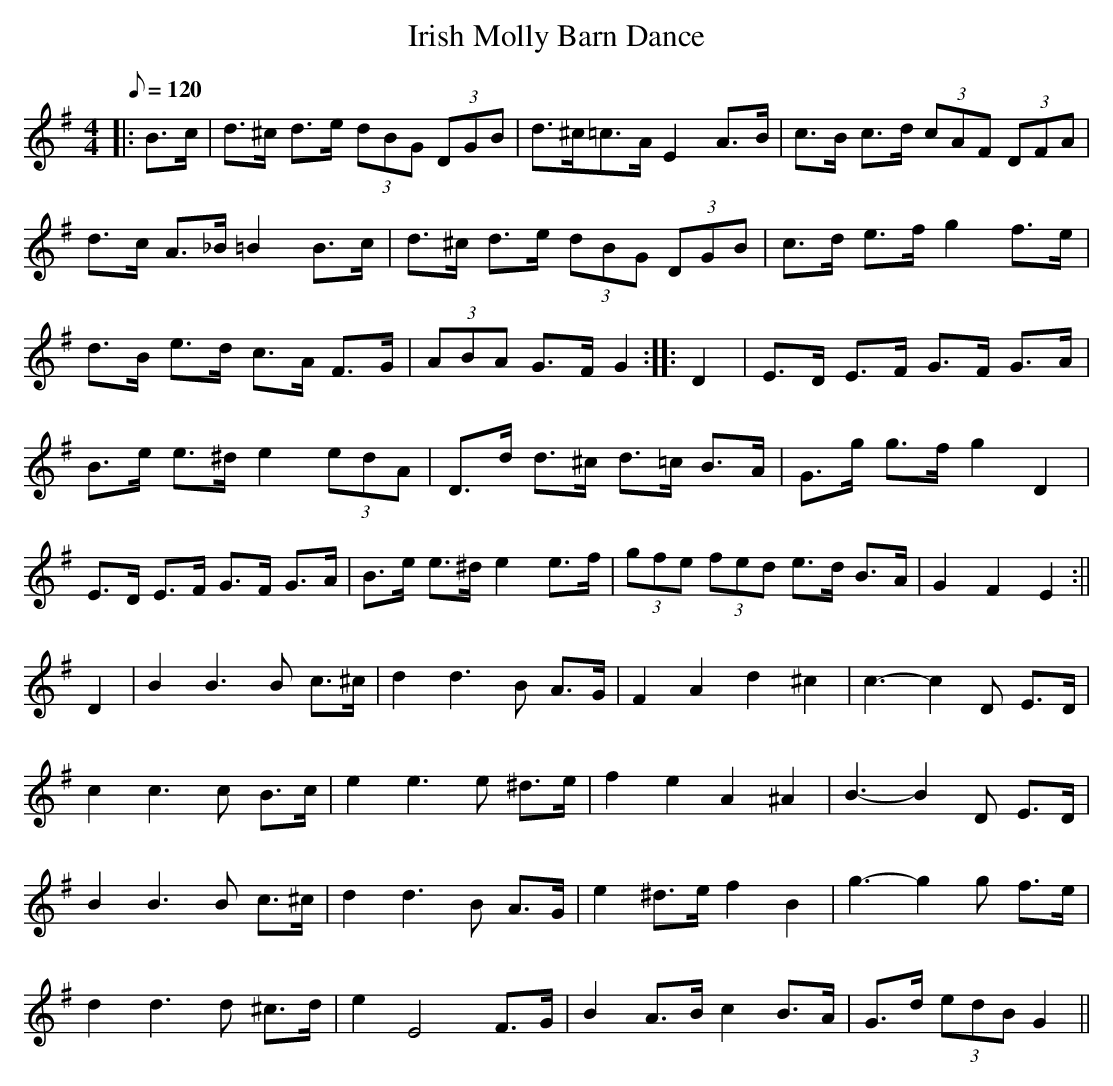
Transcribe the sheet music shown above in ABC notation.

X:1
T: Irish Molly Barn Dance
M: 4/4
L: 1/8
Q: 120
K: G
||:B>c|d>^c d>e (3dBG (3DGB|d>^c=c>A E2 A>B|c>B c>d (3cAF (3DFA|
d>c A>_B =B2 B>c|d>^c d>e (3dBG (3DGB|c>d e>f g2 f>e|
d>B e>d c>A F>G|(3ABA G>F G2:||:D2|E>D E>F G>F G>A|
B>e e>^d e2 (3edA|D>d d>^c d>=c B>A|G>g g>f g2 D2|
E>D E>F G>F G>A|B>e e>^d e2 e>f|(3gfe (3fed e>d B>A|G2 F2 E2:||
D2|B2B3 B c>^c|d2 d3 B A>G|F2 A2 d2^c2|c3-c2 D E>D|
c2 c3 c B>c|e2e3 e ^d>e|f2 e2 A2 ^A2|B3-B2 D E>D|
B2B3 B c>^c|d2 d3 B A>G|e2 ^d>e f2 B2|g3-g2 g f>e|
d2 d3 d ^c>d|e2 E4 F>G|B2 A>B c2 B>A|G>d (3edB G2||
